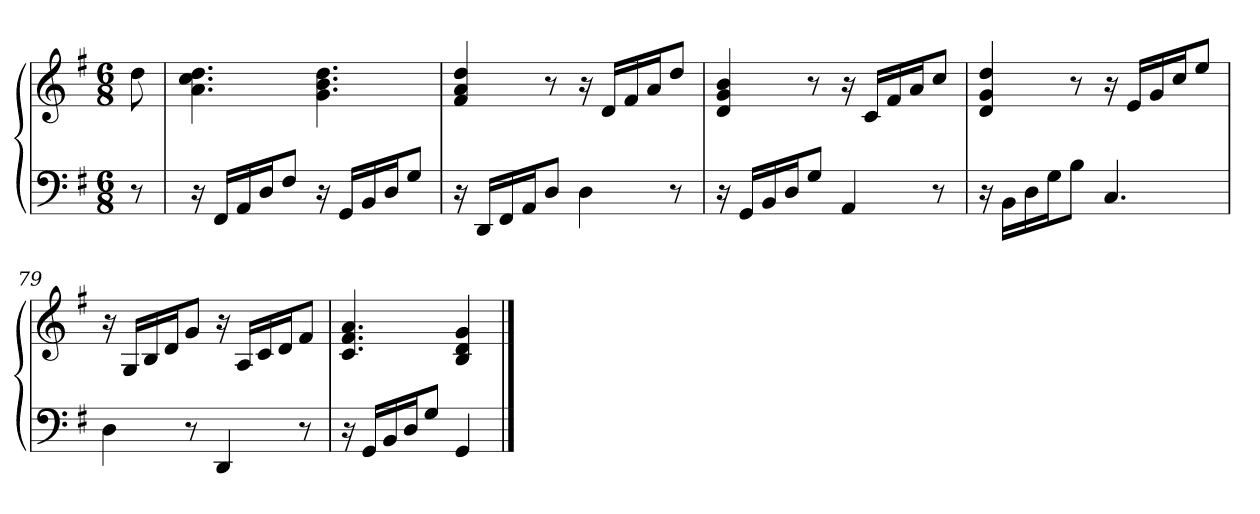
**kern	**kern
*part1	*part1
*staff2	*staff1
*clefF4	*clefG2
*k[f#]	*k[f#]
*G:	*G:
*M6/8	*M6/8
=	=
8r	8dd
=75	=75
16r	4.a 4.cc 4.dd
16FF#LL	.
16AA	.
16DJ	.
8F#J	.
16r	4.g 4.b 4.dd
16GGLL	.
16BB	.
16DJ	.
8GJ	.
=76	=76
16r	4f# 4a 4dd
16DDLL	.
16FF#	.
16AAJ	.
8DJ	8r
4D	16r
.	16dLL
.	16f#
.	16aJ
8r	8ddJ
=77	=77
16r	4d 4g 4b
16GGLL	.
16BB	.
16DJ	.
8GJ	8r
4AA	16r
.	16cLL
.	16f#
.	16aJ
8r	8ccJ
=78	=78
16r	4d 4g 4dd
16BBLL	.
16D	.
16GJ	.
8BJ	8r
4.C	16r
.	16eLL
.	16g
.	16ccJ
.	8eeJ
=79	=79
4D	16r
.	16GLL
.	16B
.	16dJ
8r	8gJ
4DD	16r
.	16ALL
.	16c
.	16dJ
8r	8f#J
=80	=80
16r	4.c 4.f# 4.a
16GGLL	.
16BB	.
16DJ	.
8GJ	.
4GG	4B 4d 4g
==	==
*-	*-
